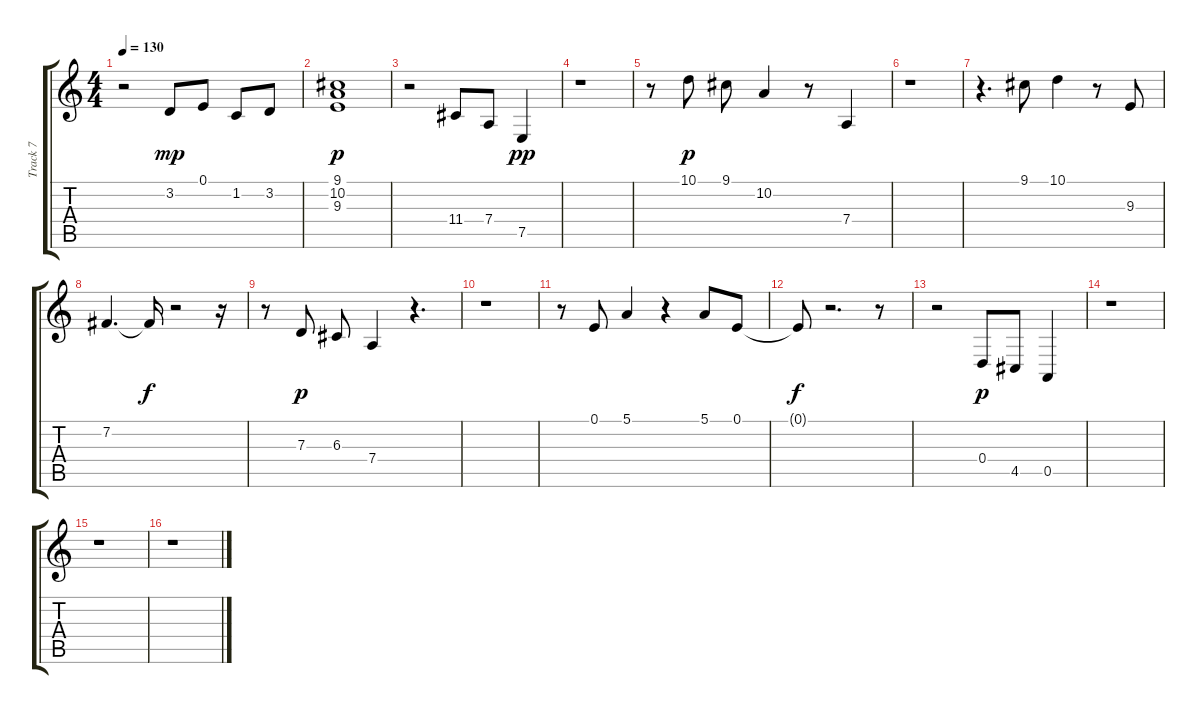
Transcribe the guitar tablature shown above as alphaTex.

\track ("Track 7" "Track 7") {instrument electricpiano1}
\staff {score tabs}
\tuning (E4 B3 G3 D3 A2 E2) {hide}
\ts (4 4)
\tempo 130
\clef g2
\ks c
r.2{dy p} 3.2.8{dy mp} 0.1.8 1.2.8 3.2.8 |
(9.1 10.2 9.3).1{dy p} |
r.2 11.4.8 7.4.8 7.5.4{dy pp} |
r.1 |
r.8 10.1.8{dy p} 9.1.8 10.2.4 r.8 7.4.4 |
r.1 |
r.4{d} 9.1.8 10.1.4 r.8 9.3.8 |
7.2.4{d} 7.2{t}.16{dy f} r.2 r.16 |
r.8 7.3.8{dy p} 6.3.8 7.4.4 r.4{d} |
r.1 |
r.8 0.1.8 5.1.4 r.4 5.1.8 0.1.8 |
0.1{t}.8{dy f} r.2{d} r.8 |
r.2 0.4.8{dy p} 4.5.8 0.5.4 |
r.1 |
r.1 |
r.1
